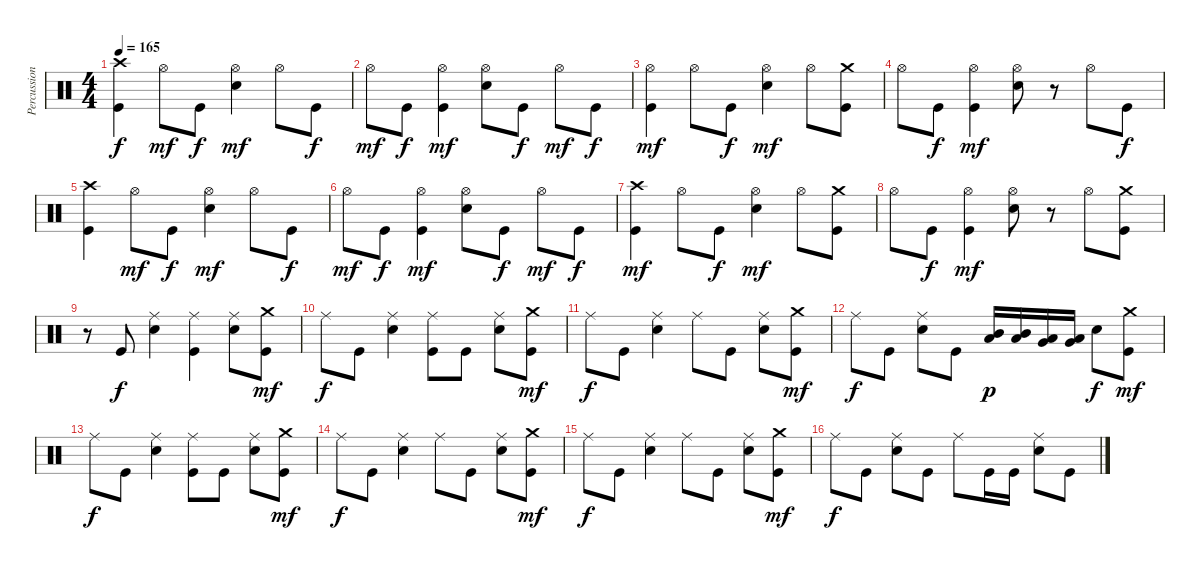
\track ("Percussions" "Percussion") {instrument percussion}
\staff {score}
\articulation defaults
\ts (4 4)
\tempo 165
\clef neutral
\ks c
("Kick (hit)" "Crash high (hit)").4{dy f} "Hi-Hat (open)".8{dy mf} "Kick (hit)".8{dy f} ("Electric Snare (hit)" "Hi-Hat (open)").4{dy mf} "Hi-Hat (open)".8 "Kick (hit)".8{dy f} |
"Hi-Hat (open)".8{dy mf} "Kick (hit)".8{dy f} ("Kick (hit)" "Hi-Hat (open)").4{dy mf} ("Electric Snare (hit)" "Hi-Hat (open)").8 "Kick (hit)".8{dy f} "Hi-Hat (open)".8{dy mf} "Kick (hit)".8{dy f} |
("Kick (hit)" "Hi-Hat (open)").4{dy mf} "Hi-Hat (open)".8 "Kick (hit)".8{dy f} ("Electric Snare (hit)" "Hi-Hat (open)").4{dy mf} "Hi-Hat (open)".8 ("Kick (hit)" "Crash medium (hit)").8 |
"Hi-Hat (open)".8 "Kick (hit)".8{dy f} ("Kick (hit)" "Hi-Hat (open)").4{dy mf} ("Electric Snare (hit)" "Hi-Hat (open)").8 r.8 "Hi-Hat (open)".8 "Kick (hit)".8{dy f} |
("Kick (hit)" "Crash high (hit)").4 "Hi-Hat (open)".8{dy mf} "Kick (hit)".8{dy f} ("Electric Snare (hit)" "Hi-Hat (open)").4{dy mf} "Hi-Hat (open)".8 "Kick (hit)".8{dy f} |
"Hi-Hat (open)".8{dy mf} "Kick (hit)".8{dy f} ("Kick (hit)" "Hi-Hat (open)").4{dy mf} ("Electric Snare (hit)" "Hi-Hat (open)").8 "Kick (hit)".8{dy f} "Hi-Hat (open)".8{dy mf} "Kick (hit)".8{dy f} |
("Kick (hit)" "Crash high (hit)").4{dy mf} "Hi-Hat (open)".8 "Kick (hit)".8{dy f} ("Electric Snare (hit)" "Hi-Hat (open)").4{dy mf} "Hi-Hat (open)".8 ("Kick (hit)" "Crash medium (hit)").8 |
"Hi-Hat (open)".8 "Kick (hit)".8{dy f} ("Kick (hit)" "Hi-Hat (open)").4{dy mf} ("Electric Snare (hit)" "Hi-Hat (open)").8 r.8 "Hi-Hat (open)".8 ("Kick (hit)" "Crash medium (hit)").8 |
r.8 "Kick (hit)".8{dy f} ("Electric Snare (hit)" "Ride (middle)").4 ("Kick (hit)" "Ride (middle)").4 ("Electric Snare (hit)" "Ride (middle)").8 ("Kick (hit)" "Crash medium (hit)").8{dy mf} |
"Ride (middle)".8{dy f} "Kick (hit)".8 ("Electric Snare (hit)" "Ride (middle)").4 ("Kick (hit)" "Ride (middle)").8 "Kick (hit)".8 ("Electric Snare (hit)" "Ride (middle)").8 ("Kick (hit)" "Crash medium (hit)").8{dy mf} |
"Ride (middle)".8{dy f} "Kick (hit)".8 ("Electric Snare (hit)" "Ride (middle)").4 "Ride (middle)".8 "Kick (hit)".8 ("Electric Snare (hit)" "Ride (middle)").8 ("Kick (hit)" "Crash medium (hit)").8{dy mf} |
"Ride (middle)".8{dy f} "Kick (hit)".8 ("Electric Snare (hit)" "Ride (middle)").8 "Kick (hit)".8 ("Low Tom (hit)" "Mid Tom (hit)").16{dy p} ("Low Tom (hit)" "Mid Tom (hit)").16 ("Very Low Tom (hit)" "Low Tom (hit)").16 ("Very Low Tom (hit)" "Low Tom (hit)").16 "Electric Snare (hit)".8{dy f} ("Kick (hit)" "Crash medium (hit)").8{dy mf} |
"Ride (middle)".8{dy f} "Kick (hit)".8 ("Electric Snare (hit)" "Ride (middle)").4 ("Kick (hit)" "Ride (middle)").8 "Kick (hit)".8 ("Electric Snare (hit)" "Ride (middle)").8 ("Kick (hit)" "Crash medium (hit)").8{dy mf} |
"Ride (middle)".8{dy f} "Kick (hit)".8 ("Electric Snare (hit)" "Ride (middle)").4 "Ride (middle)".8 "Kick (hit)".8 ("Electric Snare (hit)" "Ride (middle)").8 ("Kick (hit)" "Crash medium (hit)").8{dy mf} |
"Ride (middle)".8{dy f} "Kick (hit)".8 ("Electric Snare (hit)" "Ride (middle)").4 "Ride (middle)".8 "Kick (hit)".8 ("Electric Snare (hit)" "Ride (middle)").8 ("Kick (hit)" "Crash medium (hit)").8{dy mf} |
"Ride (middle)".8{dy f} "Kick (hit)".8 ("Electric Snare (hit)" "Ride (middle)").8 "Kick (hit)".8 "Ride (middle)".8 "Kick (hit)".16 "Kick (hit)".16 ("Electric Snare (hit)" "Ride (middle)").8 "Kick (hit)".8
